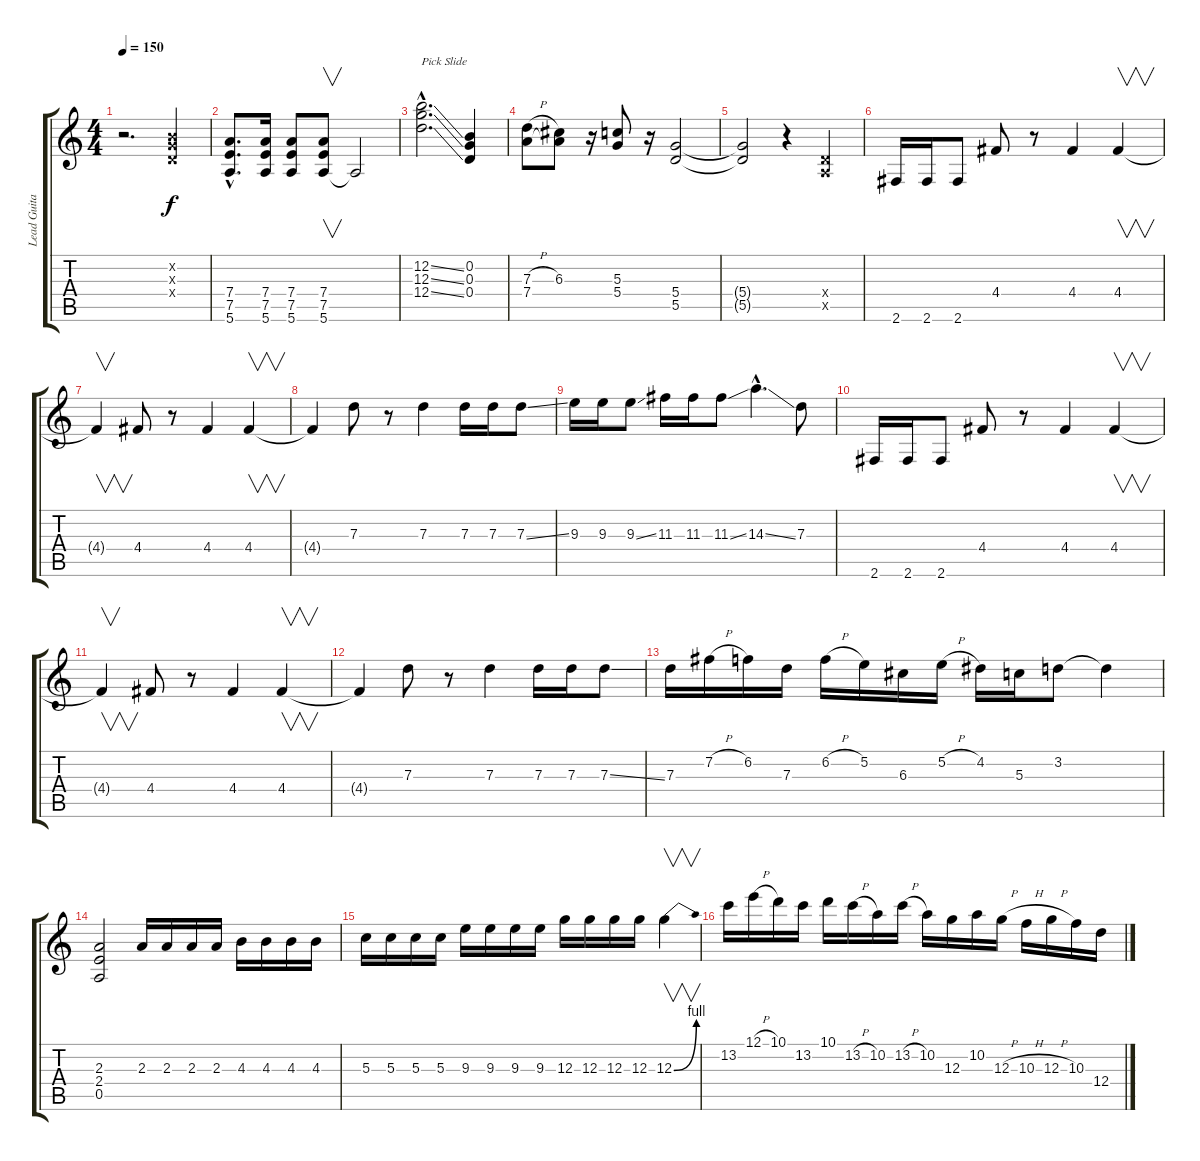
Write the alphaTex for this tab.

\track ("Lead Guitar" "Lead Guita") {instrument overdrivenguitar}
\staff {score tabs}
\tuning (E4 B3 G3 D3 A2 E2) {hide}
\ts (4 4)
\tempo 150
\clef g2
\ks c
r.2{d dy f} (0.2{x} 0.3{x} 0.4{x}).4 |
(7.4{hac} 7.5{hac} 5.6{hac}).8{d} (7.4 7.5 5.6).16 (7.4 7.5 5.6).8 (7.4 7.5 5.6).8{v} 5.6{t}.2 |
(12.2{ss hac} 12.3{ss hac} 12.4{ss hac}).2{d txt "Pick Slide"} (0.2 0.3 0.4).4 |
(7.3{h} 7.4).8 (6.3 7.4{t}).8 r.16 (5.3 5.4).8 r.16 (5.4 5.5).2 |
(5.4{t} 5.5{t}).2 r.4 (0.4{x} 0.5{x}).4 |
2.6.16 2.6.16 2.6.8 4.4.8 r.8 4.4.4 4.4.4{v} |
4.4{t}.4{v} 4.4.8 r.8 4.4.4 4.4.4{v} |
4.4{t}.4 7.3.8 r.8 7.3.4 7.3.16 7.3.16 7.3{ss}.8 |
9.3.16 9.3.16 9.3{ss}.8 11.3.16 11.3.16 11.3{ss}.8 14.3{ss hac}.4{d} 7.3.8 |
2.6.16 2.6.16 2.6.8 4.4.8 r.8 4.4.4 4.4.4{v} |
4.4{t}.4{v} 4.4.8 r.8 4.4.4 4.4.4{v} |
4.4{t}.4 7.3.8 r.8 7.3.4 7.3.16 7.3.16 7.3{ss}.8 |
7.3.16 7.2{h}.16 6.2.16 7.3.16 6.2{h}.16 5.2.16 6.3.16 5.2{h}.16 4.2.16 5.3.16 3.2.8 3.2{t}.4 |
(2.3 2.4 0.5).2 2.3.16 2.3.16 2.3.16 2.3.16 4.3.16 4.3.16 4.3.16 4.3.16 |
5.3.16 5.3.16 5.3.16 5.3.16 9.3.16 9.3.16 9.3.16 9.3.16 12.3.16 12.3.16 12.3.16 12.3.16 12.3{be (bend 0 0 60 4)}.4{v} |
13.2.16 12.1{h}.16 10.1.16 13.2.16 10.1.16 13.2{h}.16 10.2.16 13.2{h}.16 10.2.16 12.3.16 10.2.16 12.3{h}.16 10.3{h}.16 12.3{h}.16 10.3.16 12.4.16
